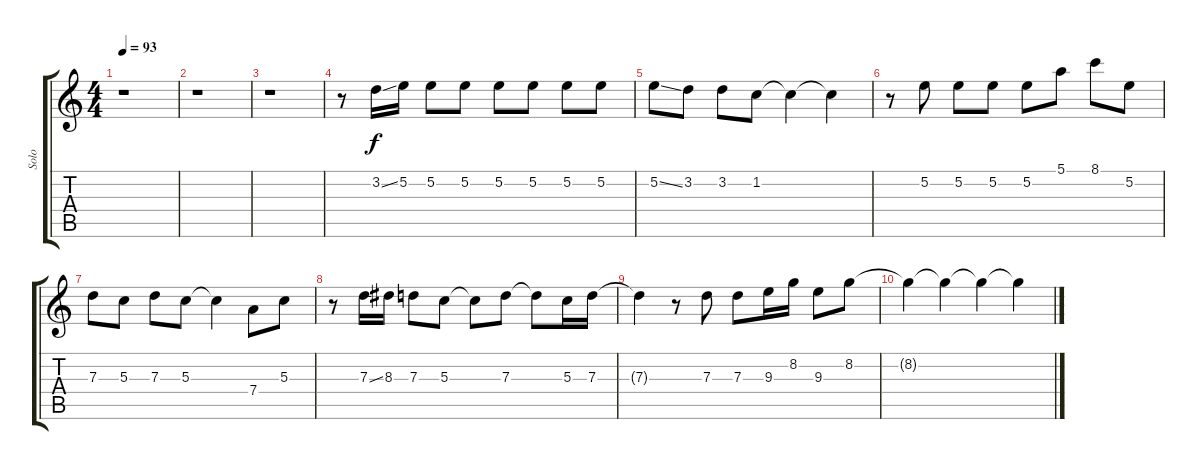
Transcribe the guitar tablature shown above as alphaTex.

\track ("Solo" "Solo") {instrument electricguitarclean}
\staff {score tabs}
\tuning (E4 B3 G3 D3 A2 E2) {hide}
\ts (4 4)
\tempo 93
\clef g2
\ks c
r.1{dy f} |
r.1 |
r.1 |
r.8 3.2{ss}.16 5.2.16 5.2.8 5.2.8 5.2.8 5.2.8 5.2.8 5.2.8 |
5.2{ss}.8 3.2.8 3.2.8 1.2.8 1.2{t}.4 1.2{t}.4 |
r.8 5.2.8 5.2.8 5.2.8 5.2.8 5.1.8 8.1.8 5.2.8 |
7.3.8 5.3.8 7.3.8 5.3.8 5.3{t}.4 7.4.8 5.3.8 |
r.8 7.3{ss}.16 8.3.16 7.3.8 5.3.8 5.3{t}.8 7.3.8 7.3{t}.8 5.3.16 7.3.16 |
7.3{t}.4 r.8 7.3.8 7.3.8 9.3.16 8.2.16 9.3.8 8.2.8 |
8.2{t}.4 8.2{t}.4 8.2{t}.4 8.2{t}.4
